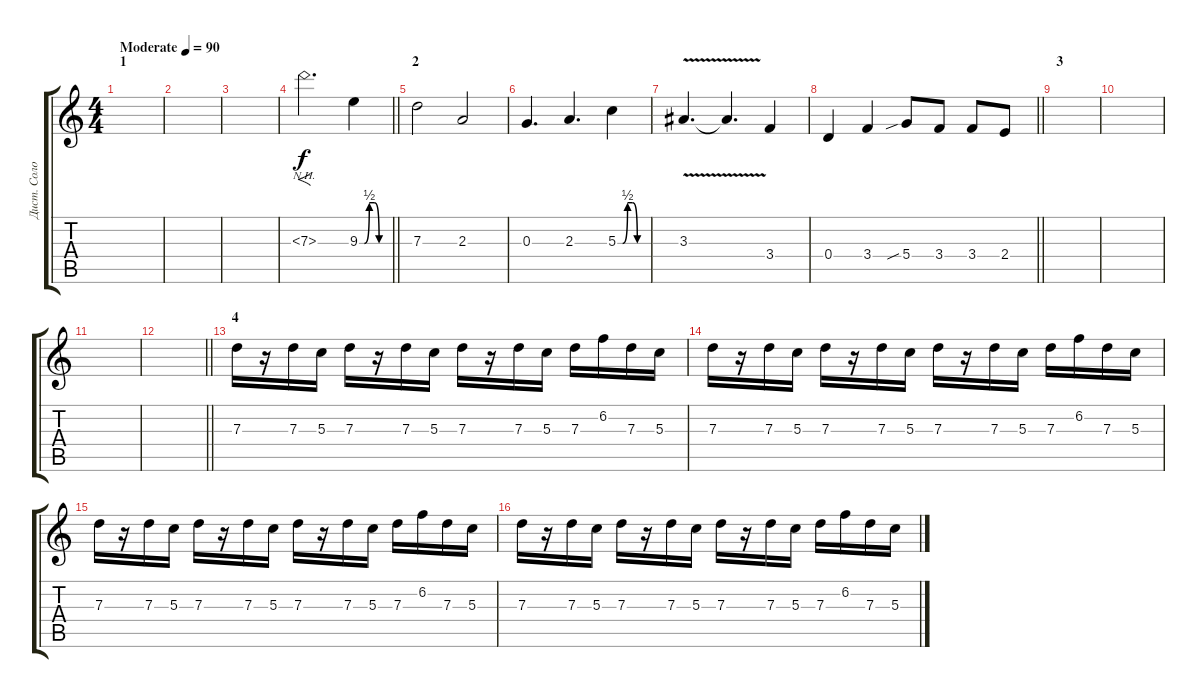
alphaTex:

\track ("Дист. Соло" "Дист. Соло") {instrument distortionguitar}
\staff {score tabs}
\tuning (E4 B3 G3 D3 A2 D2) {hide}
\ts (4 4)
\section ("" "1")
\tempo (90 "Moderate")
\clef g2
\ks c
|
|
|
\barLineRight lightlight
7.3{nh}.2{f d} 9.3{be (custom 0 0 10 0 20 2 30 2 40 0 60 0)}.4 |
\section ("" "2")
7.3.2 2.3.2 |
0.3.4{d} 2.3.4{d} 5.3{be (custom 0 0 10 0 20 2 30 2 40 0 60 0)}.4 |
3.3{v}.4{d} 3.3{t}.4{d} 3.4.4 |
\barLineRight lightlight
0.4.4 3.4.4 5.4{sib}.8 3.4.8 3.4.8 2.4.8 |
\section ("" "3")
|
|
|
\barLineRight lightlight
|
\section ("" "4")
7.3.16 r.16 7.3.16 5.3.16 7.3.16 r.16 7.3.16 5.3.16 7.3.16 r.16 7.3.16 5.3.16 7.3.16 6.2.16 7.3.16 5.3.16 |
7.3.16 r.16 7.3.16 5.3.16 7.3.16 r.16 7.3.16 5.3.16 7.3.16 r.16 7.3.16 5.3.16 7.3.16 6.2.16 7.3.16 5.3.16 |
7.3.16 r.16 7.3.16 5.3.16 7.3.16 r.16 7.3.16 5.3.16 7.3.16 r.16 7.3.16 5.3.16 7.3.16 6.2.16 7.3.16 5.3.16 |
7.3.16 r.16 7.3.16 5.3.16 7.3.16 r.16 7.3.16 5.3.16 7.3.16 r.16 7.3.16 5.3.16 7.3.16 6.2.16 7.3.16 5.3.16
